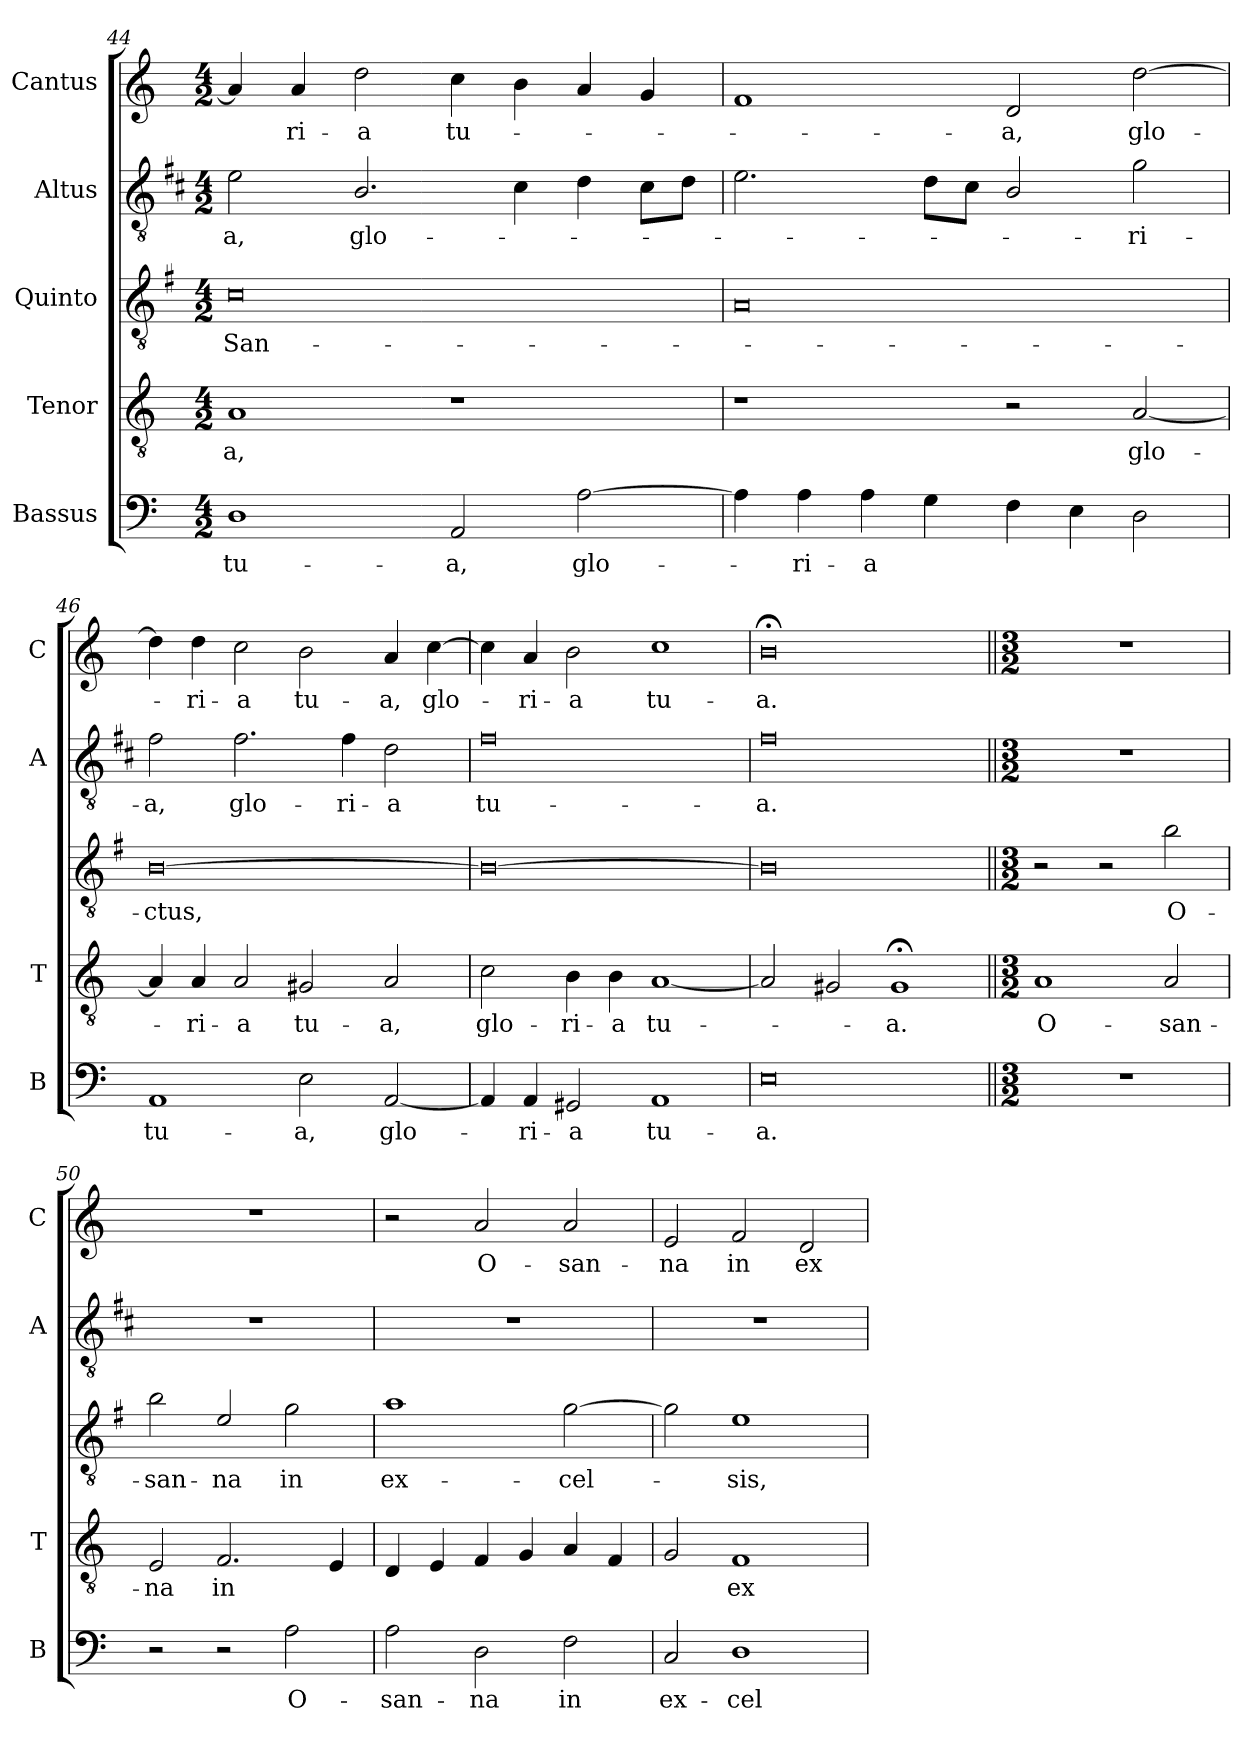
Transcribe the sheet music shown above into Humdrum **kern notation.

**kern	**text	**kern	**text	**kern	**text	**kern	**text	**kern	**text
*part5	*part5	*part4	*part4	*part3	*part3	*part2	*part2	*part1	*part1
*staff5	*staff5	*staff4	*staff4	*staff3	*staff3	*staff2	*staff2	*staff1	*staff1
*I"Bassus	*	*I"Tenor	*	*I"Quinto	*	*I"Altus	*	*I"Cantus	*
*I'B	*	*I'T	*	*	*	*I'A	*	*I'C	*
*clefF4	*	*clefGv2	*	*clefGv2	*	*clefGv2	*	*clefG2	*
*	*	*	*	*ITrd4c7	*	*ITrd1c2	*	*	*
*k[]	*	*k[]	*	*k[]	*	*k[]	*	*k[]	*
*C:	*	*C:	*	*C:	*	*C:	*	*C:	*
*M4/2	*	*M4/2	*	*M4/2	*	*M4/2	*	*M4/2	*
=44	=44	=44	=44	=44	=44	=44	=44	=44	=44
!	!LO:LY:b	!	!LO:LY:b	!	!LO:LY:b	!	!LO:LY:b	!	!
1D	tu-	1A	-a,	0F	San-	2d\	-a,	4a/]	.
!	!	!	!	!	!	!	!	!	!LO:LY:b
.	.	.	.	.	.	.	.	4a/	-ri-
!	!	!	!	!	!	!	!LO:LY:b	!	!LO:LY:b
.	.	.	.	.	.	2.A/	glo-	2dd\	-a
!	!LO:LY:b	!	!	!	!	!	!	!	!LO:LY:b
2AA/	-a,	1r	.	.	.	.	.	4cc\	tu-
.	.	.	.	.	.	4B\	.	4b\	.
!	!LO:LY:b	!	!	!	!	!	!	!	!
[2A\	glo-	.	.	.	.	4c\	.	4a/	.
.	.	.	.	.	.	8B\L	.	4g/	.
.	.	.	.	.	.	8c\J	.	.	.
=45	=45	=45	=45	=45	=45	=45	=45	=45	=45
4A\]	.	1r	.	0D	.	2.d\	.	1f	.
!	!LO:LY:b	!	!	!	!	!	!	!	!
4A\	-ri-	.	.	.	.	.	.	.	.
!	!LO:LY:b	!	!	!	!	!	!	!	!
4A\	-a	.	.	.	.	.	.	.	.
4G\	.	.	.	.	.	8c\L	.	.	.
.	.	.	.	.	.	8B\J	.	.	.
!	!	!	!	!	!	!	!	!	!LO:LY:b
4F\	.	2r	.	.	.	2A/	.	2d/	-a,
4E\	.	.	.	.	.	.	.	.	.
!	!	!	!LO:LY:b	!	!	!	!LO:LY:b	!	!LO:LY:b
2D\	.	[2A/	glo-	.	.	2f\	-ri-	[2dd\	glo-
=46	=46	=46	=46	=46	=46	=46	=46	=46	=46
!	!LO:LY:b	!	!	!	!LO:LY:b	!	!LO:LY:b	!	!
1AA	tu-	4A/]	.	[0E	-ctus,	2e\	-a,	4dd\]	.
!	!	!	!LO:LY:b	!	!	!	!	!	!LO:LY:b
.	.	4A/	-ri-	.	.	.	.	4dd\	-ri-
!	!	!	!LO:LY:b	!	!	!	!LO:LY:b	!	!LO:LY:b
.	.	2A/	-a	.	.	2.e\	glo-	2cc\	-a
!	!LO:LY:b	!	!LO:LY:b	!	!	!	!	!	!LO:LY:b
2E\	-a,	2G#X/	tu-	.	.	.	.	2b\	tu-
!	!	!	!	!	!	!	!LO:LY:b	!	!
.	.	.	.	.	.	4e\	-ri-	.	.
!	!LO:LY:b	!	!LO:LY:b	!	!	!	!LO:LY:b	!	!LO:LY:b
[2AA/	glo-	2A/	-a,	.	.	2c\	-a	4a/	-a,
!	!	!	!	!	!	!	!	!	!LO:LY:b
.	.	.	.	.	.	.	.	[4cc\	glo-
=47	=47	=47	=47	=47	=47	=47	=47	=47	=47
!	!	!	!LO:LY:b	!	!	!	!LO:LY:b	!	!
4AA/]	.	2c\	glo-	0E_	.	0e	tu-	4cc\]	.
!	!LO:LY:b	!	!	!	!	!	!	!	!LO:LY:b
4AA/	-ri-	.	.	.	.	.	.	4a/	-ri-
!	!LO:LY:b	!	!LO:LY:b	!	!	!	!	!	!LO:LY:b
2GG#X/	-a	4B\	-ri-	.	.	.	.	2b\	-a
!	!	!	!LO:LY:b	!	!	!	!	!	!
.	.	4B\	-a	.	.	.	.	.	.
!	!LO:LY:b	!	!LO:LY:b	!	!	!	!	!	!LO:LY:b
1AA	tu-	[1A	tu-	.	.	.	.	1cc	tu-
=48	=48	=48	=48	=48	=48	=48	=48	=48	=48
!	!LO:LY:b	!	!	!	!	!	!LO:LY:b	!	!LO:LY:b
0E	-a.	2A/]	.	0E]	.	0e	-a.	0b;<	-a.
.	.	2G#X/	.	.	.	.	.	.	.
!	!	!	!LO:LY:b	!	!	!	!	!	!
.	.	1G#;<	-a.	.	.	.	.	.	.
!!LO:LB:g=z
=49||	=49||	=49||	=49||	=49||	=49||	=49||	=49||	=49||	=49||
*M3/2	*	*M3/2	*	*M3/2	*	*M3/2	*	*M3/2	*
!	!	!	!LO:LY:b	!	!	!	!	!	!
1.r	.	1A	O-	2r	.	1.r	.	1.r	.
.	.	.	.	2r	.	.	.	.	.
!	!	!	!LO:LY:b	!	!LO:LY:b	!	!	!	!
.	.	2A/	-san-	2e\	O-	.	.	.	.
=50	=50	=50	=50	=50	=50	=50	=50	=50	=50
!	!	!	!LO:LY:b	!	!LO:LY:b	!	!	!	!
2r	.	2E/	-na	2e\	-san-	1.r	.	1.r	.
!	!	!	!LO:LY:b	!	!LO:LY:b	!	!	!	!
2r	.	2.F/	in	2A/	-na	.	.	.	.
!	!LO:LY:b	!	!	!	!LO:LY:b	!	!	!	!
2A\	O-	.	.	2c\	in	.	.	.	.
.	.	4E/	.	.	.	.	.	.	.
=51	=51	=51	=51	=51	=51	=51	=51	=51	=51
!	!LO:LY:b	!	!	!	!LO:LY:b	!	!	!	!
2A\	-san-	4D/	.	1d	ex-	1.r	.	2r	.
.	.	4E/	.	.	.	.	.	.	.
!	!LO:LY:b	!	!	!	!	!	!	!	!LO:LY:b
2D\	-na	4F/	.	.	.	.	.	2a/	O-
.	.	4G/	.	.	.	.	.	.	.
!	!LO:LY:b	!	!	!	!LO:LY:b	!	!	!	!LO:LY:b
2F\	in	4A/	.	[2c\	-cel-	.	.	2a/	-san-
.	.	4F/	.	.	.	.	.	.	.
=52	=52	=52	=52	=52	=52	=52	=52	=52	=52
!	!LO:LY:b	!	!	!	!	!	!	!	!LO:LY:b
2C/	ex-	2G/	.	2c\]	.	1.r	.	2e/	-na
!	!LO:LY:b	!	!LO:LY:b	!	!LO:LY:b	!	!	!	!LO:LY:b
1D	-cel-	1F	ex-	1A	-sis,	.	.	2f/	in
!	!	!	!	!	!	!	!	!	!LO:LY:b
.	.	.	.	.	.	.	.	2d/	ex-
=	=	=	=	=	=	=	=	=	=
*-	*-	*-	*-	*-	*-	*-	*-	*-	*-
